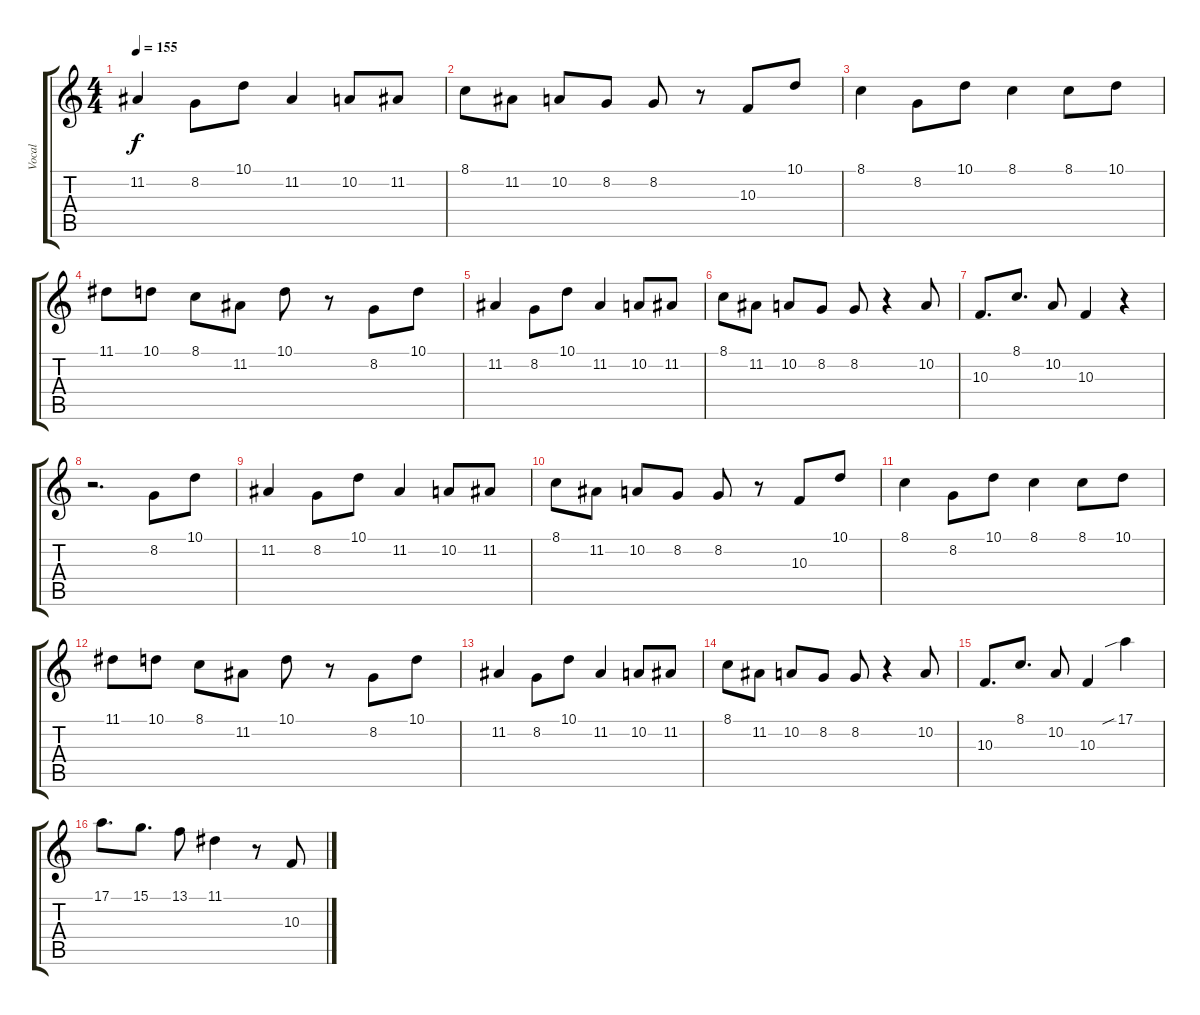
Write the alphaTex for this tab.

\track ("Vocal" "Vocal") {instrument clarinet}
\staff {score tabs}
\tuning (E4 B3 G3 D3 A2 D2) {hide}
\ts (4 4)
\tempo 155
\clef g2
\ks c
11.2.4{dy f} 8.2.8 10.1.8 11.2.4 10.2.8 11.2.8 |
8.1.8 11.2.8 10.2.8 8.2.8 8.2.8 r.8 10.3.8 10.1.8 |
8.1.4 8.2.8 10.1.8 8.1.4 8.1.8 10.1.8 |
11.1.8 10.1.8 8.1.8 11.2.8 10.1.8 r.8 8.2.8 10.1.8 |
11.2.4 8.2.8 10.1.8 11.2.4 10.2.8 11.2.8 |
8.1.8 11.2.8 10.2.8 8.2.8 8.2.8 r.4 10.2.8 |
10.3.8{d} 8.1.8{d} 10.2.8 10.3.4 r.4 |
r.2{d} 8.2.8 10.1.8 |
11.2.4 8.2.8 10.1.8 11.2.4 10.2.8 11.2.8 |
8.1.8 11.2.8 10.2.8 8.2.8 8.2.8 r.8 10.3.8 10.1.8 |
8.1.4 8.2.8 10.1.8 8.1.4 8.1.8 10.1.8 |
11.1.8 10.1.8 8.1.8 11.2.8 10.1.8 r.8 8.2.8 10.1.8 |
11.2.4 8.2.8 10.1.8 11.2.4 10.2.8 11.2.8 |
8.1.8 11.2.8 10.2.8 8.2.8 8.2.8 r.4 10.2.8 |
10.3.8{d} 8.1.8{d} 10.2.8 10.3.4 17.1{sib}.4 |
17.1.8{d} 15.1.8{d} 13.1.8 11.1.4 r.8 10.3.8
